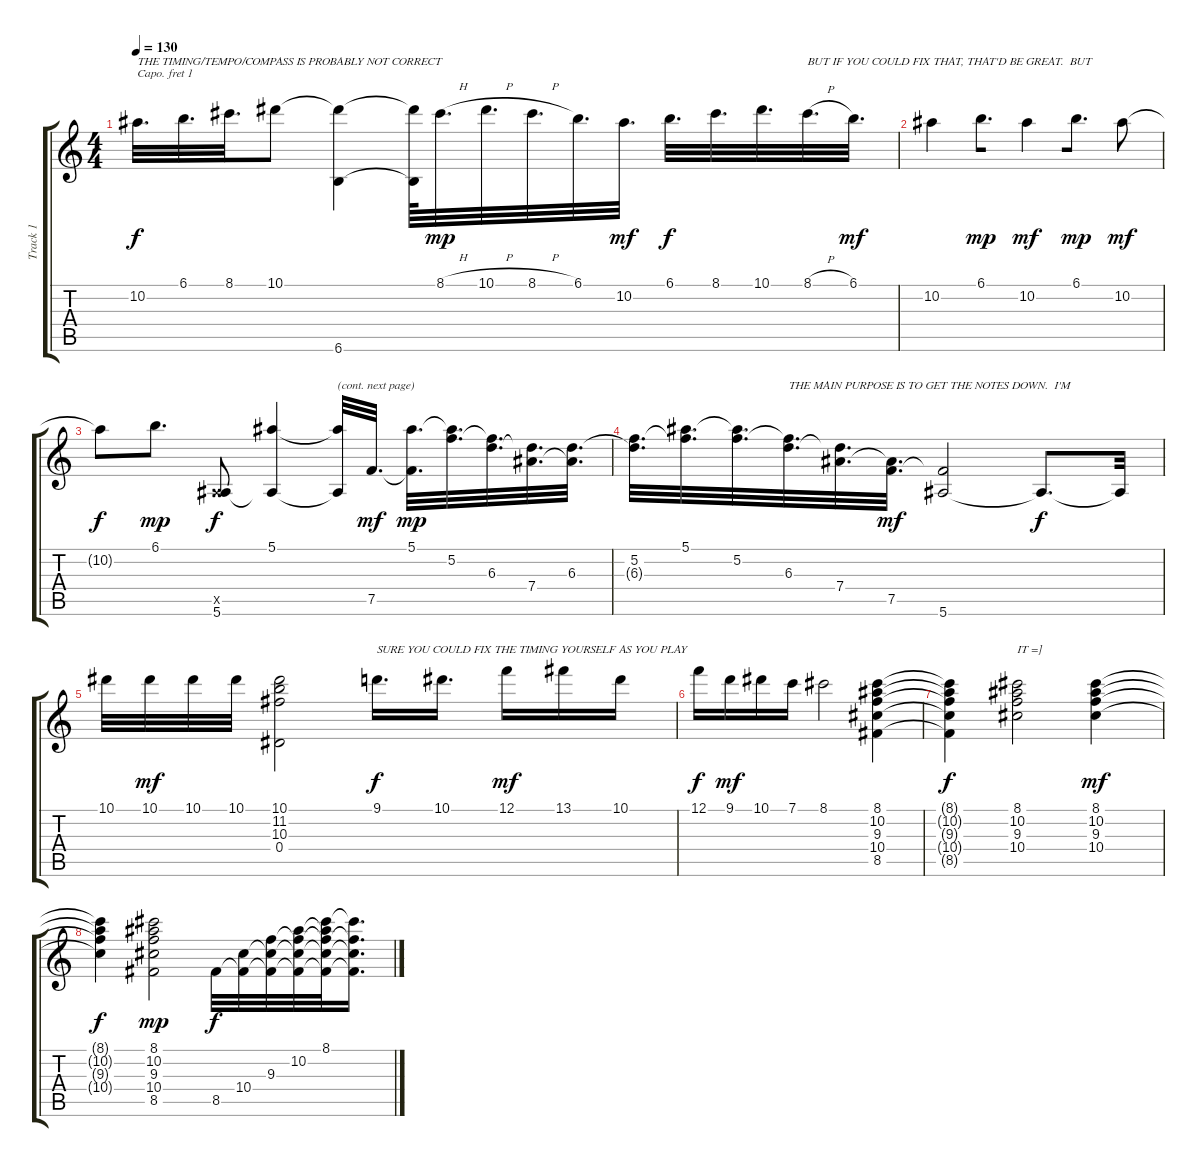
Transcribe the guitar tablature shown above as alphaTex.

\track ("Track 1" "Track 1") {instrument acousticguitarnylon}
\staff {score tabs}
\capo 1
\tuning (E4 B3 G3 D3 A2 E2) {hide}
\ts (4 4)
\tempo 130
\clef g2
\ks c
10.2.32{d txt "THE TIMING/TEMPO/COMPASS IS PROBABLY NOT CORRECT" dy f} 6.1.32{d} 8.1.32{d} 10.1.8 (10.1{t} 6.6).4 (10.1{t} 6.6{t}).64 8.1{h}.32{d dy mp} 10.1{h}.32{d} 8.1{h}.32{d} 6.1.32{d} 10.2.32{d dy mf} 6.1.32{d dy f} 8.1.32{d} 10.1.32{d} 8.1{h}.32{d txt "BUT IF YOU COULD FIX THAT, THAT'D BE GREAT.  BUT"} 6.1.32{d dy mf} |
10.2.4 6.1.8{d dy mp beam merge} 10.2.4{dy mf beam merge} 6.1.8{d dy mp} 10.2.8{dy mf} |
10.2{t}.8{dy f} 6.1.8{d dy mp} (0.5{x} 5.6).8{dy f} (5.1 5.6{t}).4 (5.1{t} 5.6{t}).32{txt "(cont. next page)"} 7.5.32{d dy mf} (5.1 7.5{t}).32{d dy mp} (5.1{t} 5.2).32{d} (5.2{t} 6.3).32{d} (6.3{t} 7.4).32{d} (6.3 7.4{t}).32{d} |
(5.2 6.3{t}).32{d} (5.1 5.2{t}).32{d} (5.1{t} 5.2).32{d} (5.2{t} 6.3).32{d txt "THE MAIN PURPOSE IS TO GET THE NOTES DOWN.  I'M"} (6.3{t} 7.4).32{d} (7.4{t} 7.5).32{d dy mf} (7.5{t} 5.6).2 5.6{t}.8{d dy f} 5.6{t}.32 |
10.1.32 10.1.32{dy mf} 10.1.32 10.1.32 (10.1 11.2 10.3 0.4).2 9.1.16{d txt "SURE YOU COULD FIX THE TIMING YOURSELF AS YOU PLAY" dy f} 10.1.16{d} 12.1.16{dy mf} 13.1.16 10.1.16 |
12.1.16{dy f} 9.1.16{dy mf} 10.1.16 7.1.16 8.1.2 (8.1 10.2 9.3 10.4 8.5).4 |
(8.1{t} 10.2{t} 9.3{t} 10.4{t} 8.5{t}).4{dy f} (8.1 10.2 9.3 10.4).2{txt "IT =]"} (8.1 10.2 9.3 10.4).4{dy mf} |
(8.1{t} 10.2{t} 9.3{t} 10.4{t}).4{dy f} (8.1 10.2 9.3 10.4 8.5).2{dy mp} 8.5.32{dy f} (10.4 8.5{t}).32 (9.3 10.4{t} 8.5{t}).32 (10.2 9.3{t} 10.4{t} 8.5{t}).32 (8.1 10.2{t} 9.3{t} 10.4{t} 8.5{t}).32 (8.1{t} 9.3{t} 10.4{t} 8.5{t}).16{d}
